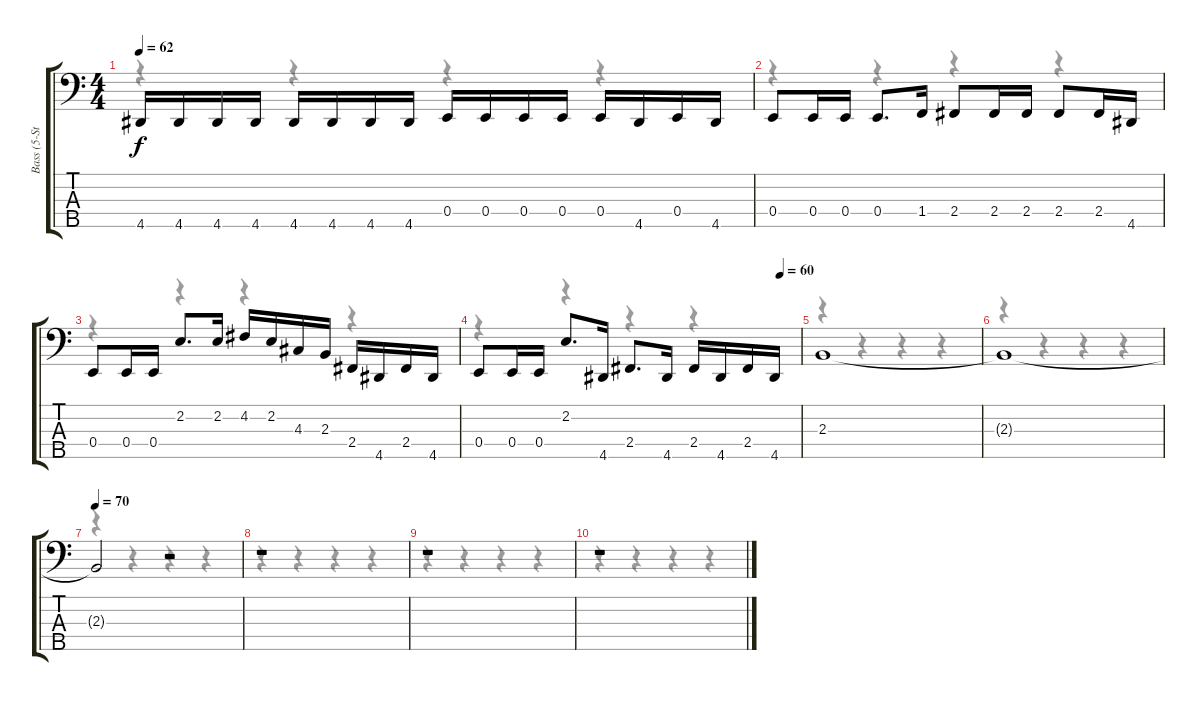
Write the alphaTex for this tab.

\track ("Bass (5-String)" "Bass (5-St") {instrument electricbasspick}
\staff {score tabs}
\tuning (G2 D2 A1 E1 B0) {hide}
\voice
\ts (4 4)
\tempo 62
\clef f4
\ks c
4.5.16{dy f} 4.5.16 4.5.16 4.5.16 4.5.16 4.5.16 4.5.16 4.5.16 0.4.16 0.4.16 0.4.16 0.4.16 0.4.16 4.5.16 0.4.16 4.5.16 |
0.4.8 0.4.16 0.4.16 0.4.8{d} 1.4.16 2.4.8 2.4.16 2.4.16 2.4.8 2.4.16 4.5.16 |
0.4.8 0.4.16 0.4.16 2.2.8{d} 2.2.16 4.2.16 2.2.16 4.3.16 2.3.16 2.4.16 4.5.16 2.4.16 4.5.16 |
\tempo (60 0.9375)
0.4.8 0.4.16 0.4.16 2.2.8{d} 4.5.16 2.4.8{d} 4.5.16 2.4.16 4.5.16 2.4.16 4.5.16 |
2.3.1 |
2.3{t}.1 |
\tempo 70
2.3{t}.2 r.2 |
r.1 |
r.1 |
r.1
\voice
\clef f4
\ottava regular
\simile none
\ks c
r.4{dy f} r.4 r.4 r.4 |
r.4 r.4 r.4 r.4 |
r.4 r.4 r.4 r.4 |
r.4 r.4 r.4 r.4 |
r.4 r.4 r.4 r.4 |
r.4 r.4 r.4 r.4 |
r.4 r.4 r.4 r.4 |
r.4 r.4 r.4 r.4 |
r.4 r.4 r.4 r.4 |
r.4 r.4 r.4 r.4
